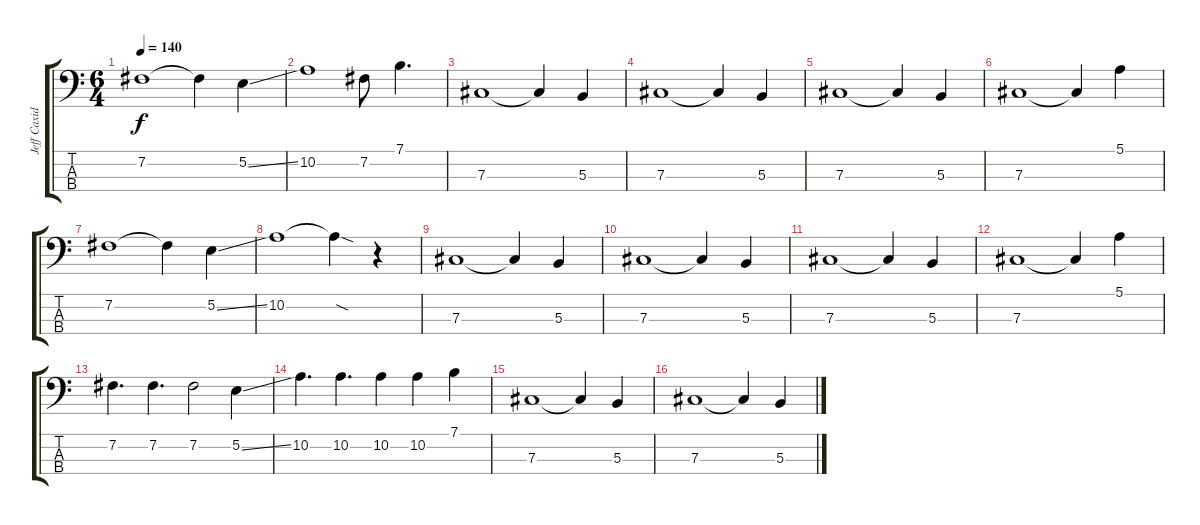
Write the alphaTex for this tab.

\track ("Jeff Caxide" "Jeff Caxid") {instrument electricbassfinger}
\staff {score tabs}
\tuning (E2 B1 Gb1 B0) {hide}
\ts (6 4)
\tempo 140
\clef f4
\ks c
7.2.1{dy f} 7.2{t}.4 5.2{ss}.4 |
10.2.1 7.2.8 7.1.4{d} |
7.3.1 7.3{t}.4 5.3.4 |
7.3.1 7.3{t}.4 5.3.4 |
7.3.1 7.3{t}.4 5.3.4 |
7.3.1 7.3{t}.4 5.1.4 |
7.2.1 7.2{t}.4 5.2{ss}.4 |
10.2.1 10.2{sod t}.4 r.4 |
7.3.1 7.3{t}.4 5.3.4 |
7.3.1 7.3{t}.4 5.3.4 |
7.3.1 7.3{t}.4 5.3.4 |
7.3.1 7.3{t}.4 5.1.4 |
7.2.4{d} 7.2.4{d} 7.2.2 5.2{ss}.4 |
10.2.4{d} 10.2.4{d} 10.2.4 10.2.4 7.1.4 |
7.3.1 7.3{t}.4 5.3.4 |
7.3.1 7.3{t}.4 5.3.4
